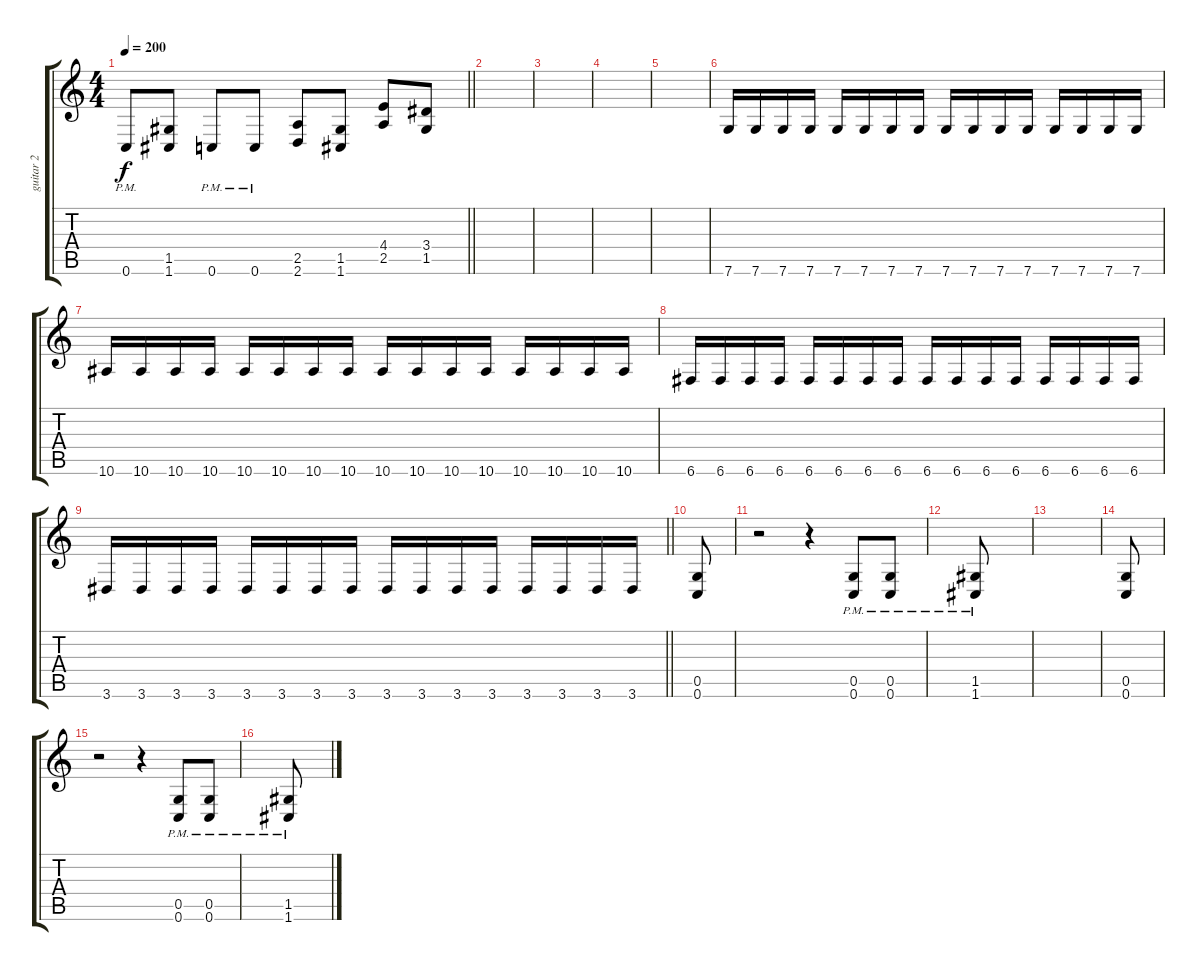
\track ("guitar 2" "guitar 2") {instrument distortionguitar}
\staff {score tabs}
\tuning (D4 A3 F3 C3 G2 C2) {hide}
\ts (4 4)
\tempo 200
\clef g2
\barLineRight lightlight
\ks c
0.6{pm}.8{dy f} (1.5 1.6).8 0.6{pm}.8 0.6{pm}.8 (2.5 2.6).8 (1.5 1.6).8 (4.4 2.5).8 (3.4 1.5).8 |
|
|
|
|
7.6.16 7.6.16 7.6.16 7.6.16 7.6.16 7.6.16 7.6.16 7.6.16 7.6.16 7.6.16 7.6.16 7.6.16 7.6.16 7.6.16 7.6.16 7.6.16 |
10.6.16 10.6.16 10.6.16 10.6.16 10.6.16 10.6.16 10.6.16 10.6.16 10.6.16 10.6.16 10.6.16 10.6.16 10.6.16 10.6.16 10.6.16 10.6.16 |
6.6.16 6.6.16 6.6.16 6.6.16 6.6.16 6.6.16 6.6.16 6.6.16 6.6.16 6.6.16 6.6.16 6.6.16 6.6.16 6.6.16 6.6.16 6.6.16 |
\barLineRight lightlight
3.6.16 3.6.16 3.6.16 3.6.16 3.6.16 3.6.16 3.6.16 3.6.16 3.6.16 3.6.16 3.6.16 3.6.16 3.6.16 3.6.16 3.6.16 3.6.16 |
(0.5 0.6).8 |
r.2 r.4 (0.5{pm} 0.6{pm}).8 (0.5{pm} 0.6{pm}).8 |
(1.5{pm} 1.6{pm}).8 |
|
(0.5 0.6).8 |
r.2 r.4 (0.5{pm} 0.6{pm}).8 (0.5{pm} 0.6{pm}).8 |
(1.5{pm} 1.6{pm}).8
